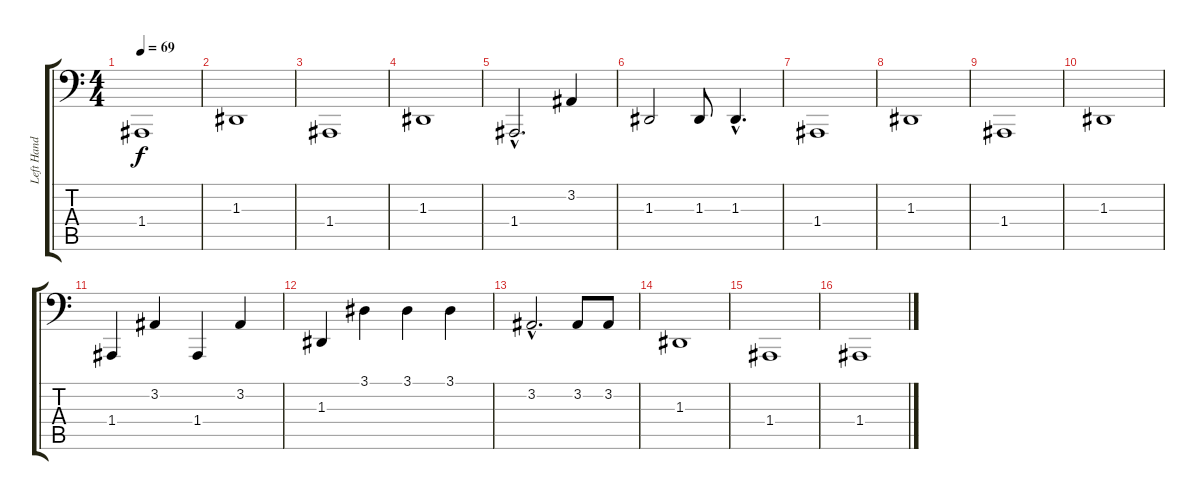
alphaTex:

\track ("Left Hand" "Left Hand") {instrument acousticgrandpiano}
\staff {score tabs}
\tuning (C3 G2 D2 A1 E1 B0) {hide}
\ts (4 4)
\tempo 69
\clef f4
\ks c
1.4.1{dy f} |
1.3.1 |
1.4.1 |
1.3.1 |
1.4{hac}.2{d} 3.2.4 |
1.3.2 1.3.8 1.3{hac}.4{d} |
1.4.1 |
1.3.1 |
1.4.1 |
1.3.1 |
1.4.4 3.2.4 1.4.4 3.2.4 |
1.3.4 3.1.4 3.1.4 3.1.4 |
3.2{hac}.2{d} 3.2.8 3.2.8 |
1.3.1 |
1.4.1 |
1.4.1
